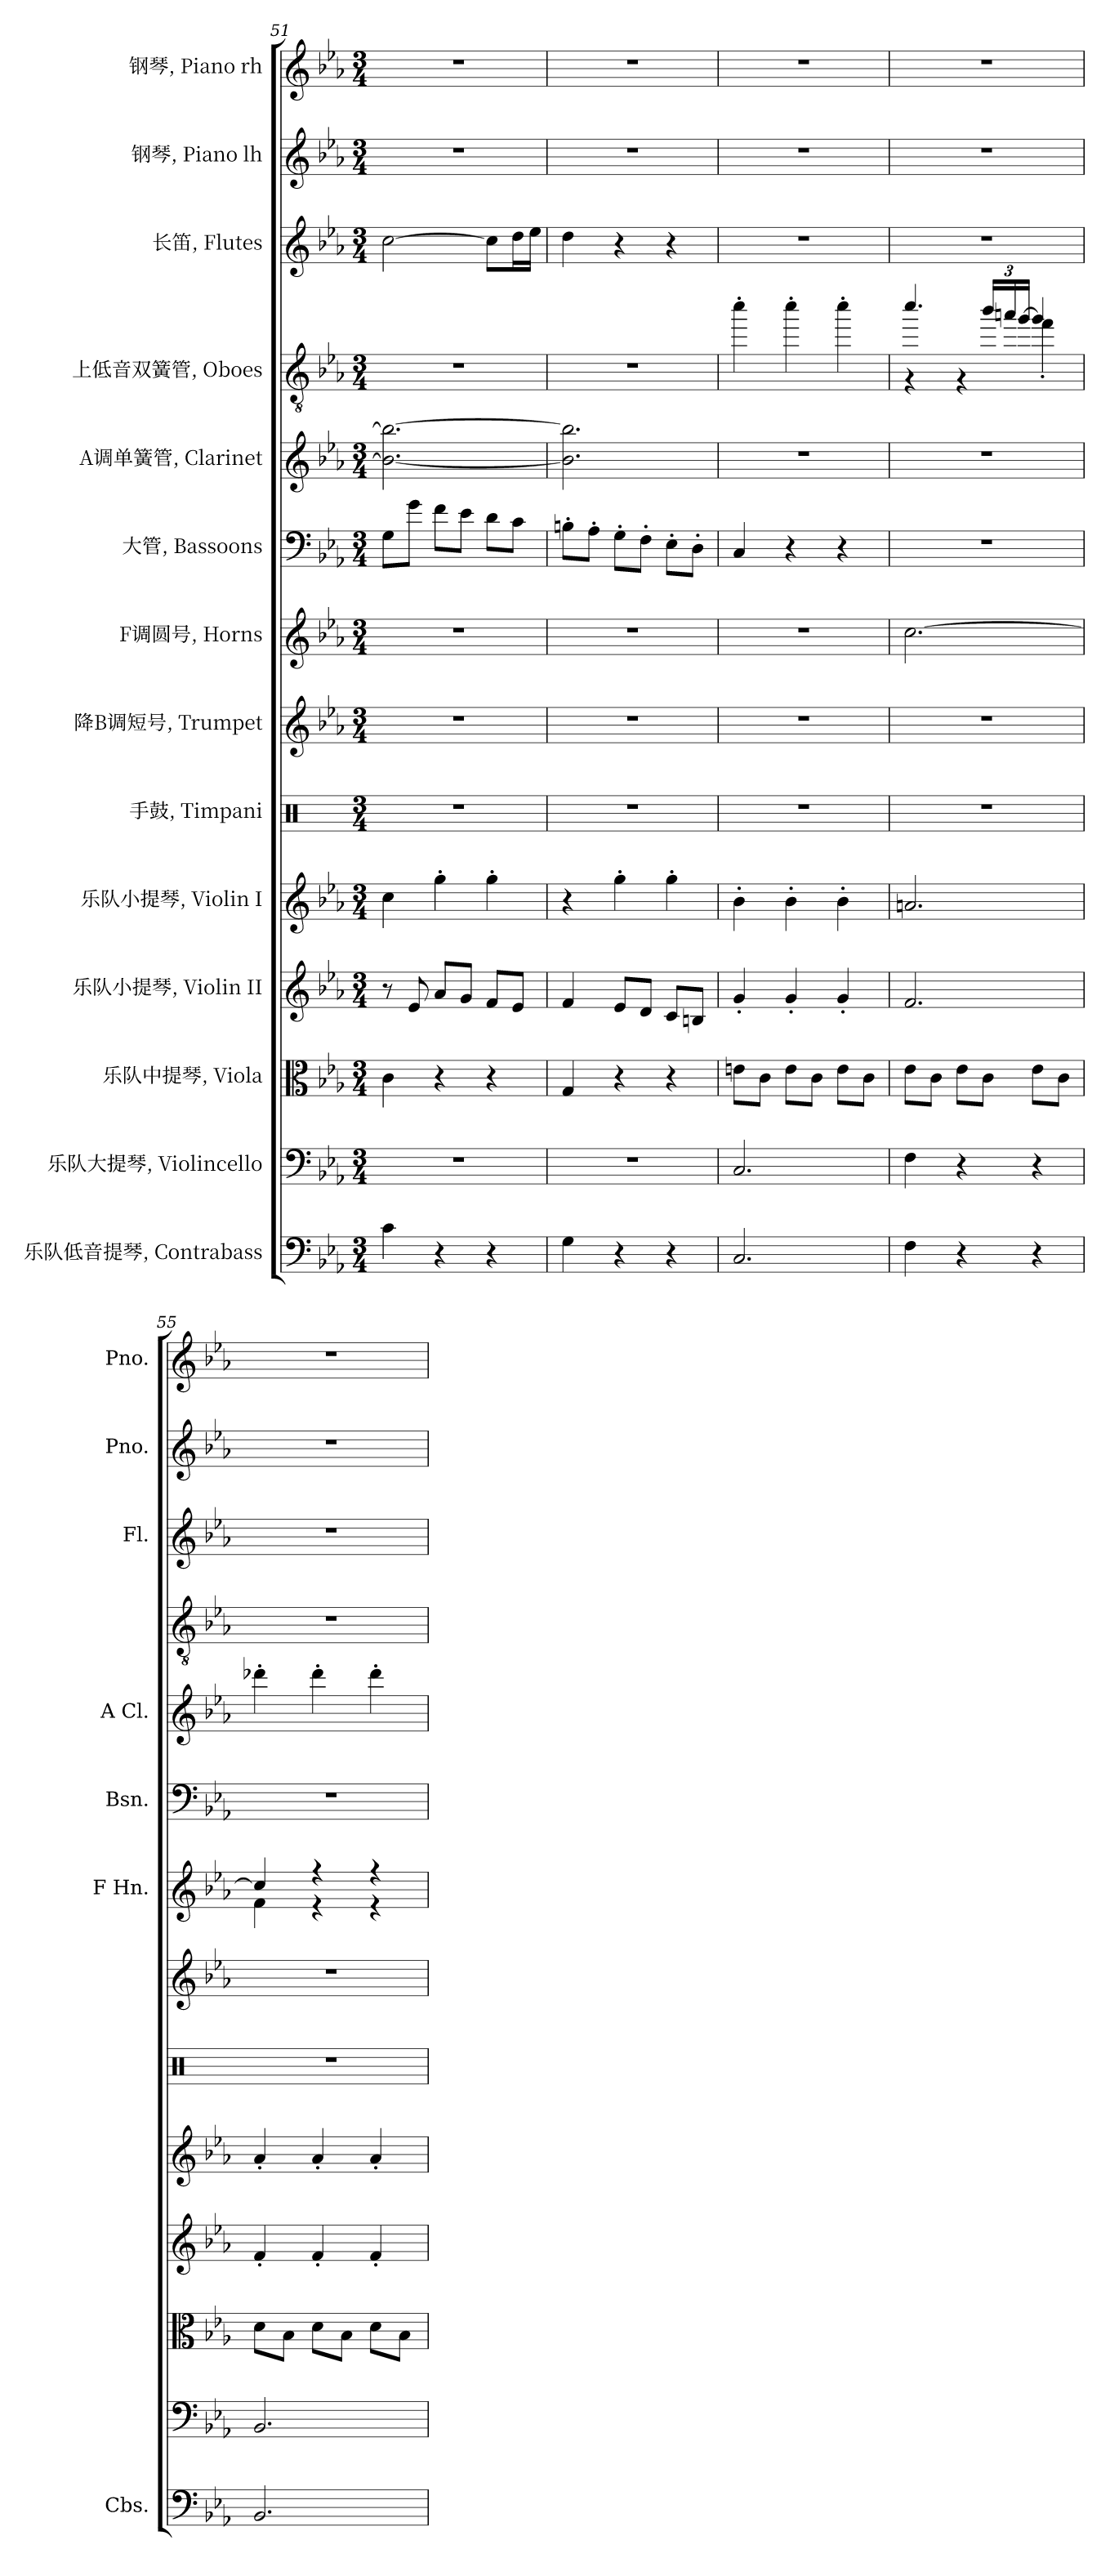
**kern	**kern	**kern	**kern	**kern	**kern	**kern	**kern	**kern	**kern	**kern	**kern	**kern	**kern
*part14	*part13	*part12	*part11	*part10	*part9	*part8	*part7	*part6	*part5	*part4	*part3	*part2	*part1
*staff14	*staff13	*staff12	*staff11	*staff10	*staff9	*staff8	*staff7	*staff6	*staff5	*staff4	*staff3	*staff2	*staff1
*I"乐队低音提琴, Contrabass	*I"乐队大提琴, Violincello	*I"乐队中提琴, Viola	*I"乐队小提琴, Violin II	*I"乐队小提琴, Violin I	*I"手鼓, Timpani	*I"降B调短号, Trumpet	*I"F调圆号, Horns	*I"大管, Bassoons	*I"A调单簧管, Clarinet	*I"上低音双簧管, Oboes	*I"长笛, Flutes	*I"钢琴, Piano lh	*I"钢琴, Piano rh
*I'Cbs.	*	*	*	*	*	*	*I'F Hn.	*I'Bsn.	*I'A Cl.	*	*I'Fl.	*I'Pno.	*I'Pno.
*clefF4	*clefF4	*clefC3	*clefG2	*clefG2	*clefX	*clefG2	*clefG2	*clefF4	*clefG2	*clefGv2	*clefG2	*clefG2	*clefG2
*ITrd7c12	*	*	*	*	*	*ITrd1c2	*ITrd4c7	*	*ITrd2c3	*	*	*	*
*k[b-e-a-]	*k[b-e-a-]	*k[b-e-a-]	*k[b-e-a-]	*k[b-e-a-]	*k[]	*k[b-e-a-d-g-]	*k[b-e-a-d-]	*k[b-e-a-]	*k[]	*k[b-e-a-]	*k[b-e-a-]	*k[b-e-a-]	*k[b-e-a-]
*M3/4	*M3/4	*M3/4	*M3/4	*M3/4	*M3/4	*M3/4	*M3/4	*M3/4	*M3/4	*M3/4	*M3/4	*M3/4	*M3/4
=51	=51	=51	=51	=51	=51	=51	=51	=51	=51	=51	=51	=51	=51
4C\	2.r	4c\	8r	4cc\	2.r	2.r	2.r	8G\L	2.g\_ 2.gg\_	2.r	[2cc\	2.r	2.r
.	.	.	8e-/	.	.	.	.	8g\J	.	.	.	.	.
4r	.	4r	8a-/L	4gg'\	.	.	.	8f\L	.	.	.	.	.
.	.	.	8g/J	.	.	.	.	8e-\J	.	.	.	.	.
4r	.	4r	8f/L	4gg'\	.	.	.	8d\L	.	.	8cc\L]	.	.
.	.	.	8e-/J	.	.	.	.	8c\J	.	.	16dd\L	.	.
.	.	.	.	.	.	.	.	.	.	.	16ee-\JJ	.	.
=52	=52	=52	=52	=52	=52	=52	=52	=52	=52	=52	=52	=52	=52
4GG\	2.r	4G/	4f/	4r	2.r	2.r	2.r	8Bn'\L	2.g\] 2.gg\]	2.r	4dd\	2.r	2.r
.	.	.	.	.	.	.	.	8A-'\J	.	.	.	.	.
4r	.	4r	8e-/L	4gg'\	.	.	.	8G'\L	.	.	4r	.	.
.	.	.	8d/J	.	.	.	.	8F'\J	.	.	.	.	.
4r	.	4r	8c/L	4gg'\	.	.	.	8E-'\L	.	.	4r	.	.
.	.	.	8Bn/J	.	.	.	.	8D'\J	.	.	.	.	.
=53	=53	=53	=53	=53	=53	=53	=53	=53	=53	=53	=53	=53	=53
2.CC/	2.C/	8en\L	4g'/	4b-'\	2.r	2.r	2.r	4C/	2.r	4ccc'\	2.r	2.r	2.r
.	.	8c\J	.	.	.	.	.	.	.	.	.	.	.
.	.	8e\L	4g'/	4b-'\	.	.	.	4r	.	4ccc'\	.	.	.
.	.	8c\J	.	.	.	.	.	.	.	.	.	.	.
.	.	8e\L	4g'/	4b-'\	.	.	.	4r	.	4ccc'\	.	.	.
.	.	8c\J	.	.	.	.	.	.	.	.	.	.	.
!!LO:PB:g=z
=54	=54	=54	=54	=54	=54	=54	=54	=54	=54	=54	=54	=54	=54
*	*	*	*	*	*	*	*	*	*	*^	*	*	*
4FF\	4F\	8e-\L	2.f/	2.an/	2.r	2.r	[2.f\	2.r	2.r	4.ccc/	4r	2.r	2.r	2.r
.	.	8c\J	.	.	.	.	.	.	.	.	.	.	.	.
4r	4r	8e-\L	.	.	.	.	.	.	.	.	4r	.	.	.
*	*	*	*	*	*	*	*	*	*	*Xbrackettup	*	*	*	*
.	.	8c\J	.	.	.	.	.	.	.	24bb-/LL	.	.	.	.
.	.	.	.	.	.	.	.	.	.	24aan/	.	.	.	.
.	.	.	.	.	.	.	.	.	.	[24gg/JJ	.	.	.	.
4r	4r	8e-\L	.	.	.	.	.	.	.	4gg/]	4ff'\	.	.	.
.	.	8c\J	.	.	.	.	.	.	.	.	.	.	.	.
*	*	*	*	*	*	*	*	*	*	*v	*v	*	*	*
=55	=55	=55	=55	=55	=55	=55	=55	=55	=55	=55	=55	=55	=55
*	*	*	*	*	*	*	*^	*	*	*	*	*	*
2.BBB-/	2.BB-/	8d\L	4f'/	4a-'/	2.r	2.r	4f/]	4B-\	2.r	4bb-X'\	2.r	2.r	2.r	2.r
.	.	8B-\J	.	.	.	.	.	.	.	.	.	.	.	.
.	.	8d\L	4f'/	4a-'/	.	.	4r	4r	.	4bb-'\	.	.	.	.
.	.	8B-\J	.	.	.	.	.	.	.	.	.	.	.	.
.	.	8d\L	4f'/	4a-'/	.	.	4r	4r	.	4bb-'\	.	.	.	.
.	.	8B-\J	.	.	.	.	.	.	.	.	.	.	.	.
*	*	*	*	*	*	*	*v	*v	*	*	*	*	*	*
=	=	=	=	=	=	=	=	=	=	=	=	=	=
*-	*-	*-	*-	*-	*-	*-	*-	*-	*-	*-	*-	*-	*-
